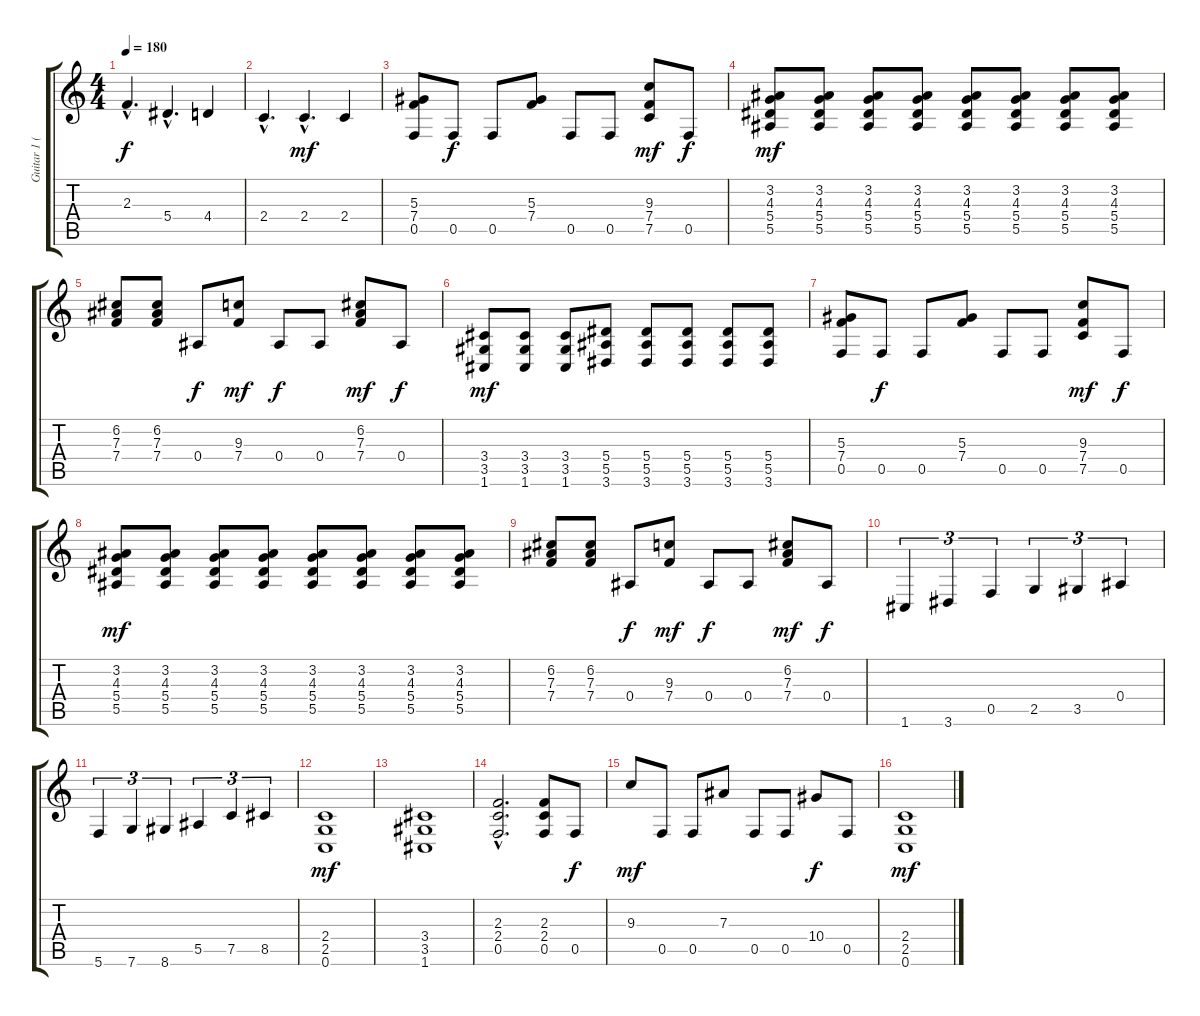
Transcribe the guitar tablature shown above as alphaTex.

\track ("Guitar 1 (Lead)" "Guitar 1 (") {instrument distortionguitar}
\staff {score tabs}
\tuning (C4 G3 Eb3 Bb2 F2 C2) {hide}
\ts (4 4)
\tempo 180
\clef g2
\ks c
2.3{hac}.4{d dy f} 5.4{hac}.4{d} 4.4.4 |
2.4{hac}.4{d} 2.4{hac}.4{d dy mf} 2.4.4 |
(5.3 7.4 0.5).8{balance 14} 0.5.8{dy f} 0.5.8 (5.3 7.4).8 0.5.8 0.5.8 (9.3 7.4 7.5).8{dy mf} 0.5.8{dy f} |
(3.2 4.3 5.4 5.5).8{dy mf} (3.2 4.3 5.4 5.5).8 (3.2 4.3 5.4 5.5).8 (3.2 4.3 5.4 5.5).8 (3.2 4.3 5.4 5.5).8 (3.2 4.3 5.4 5.5).8 (3.2 4.3 5.4 5.5).8 (3.2 4.3 5.4 5.5).8 |
(6.2 7.3 7.4).8 (6.2 7.3 7.4).8 0.4.8{dy f} (9.3 7.4).8{dy mf} 0.4.8{dy f} 0.4.8 (6.2 7.3 7.4).8{dy mf} 0.4.8{dy f} |
(3.4 3.5 1.6).8{dy mf} (3.4 3.5 1.6).8 (3.4 3.5 1.6).8 (5.4 5.5 3.6).8 (5.4 5.5 3.6).8 (5.4 5.5 3.6).8 (5.4 5.5 3.6).8 (5.4 5.5 3.6).8 |
(5.3 7.4 0.5).8 0.5.8{dy f} 0.5.8 (5.3 7.4).8 0.5.8 0.5.8 (9.3 7.4 7.5).8{dy mf} 0.5.8{dy f} |
(3.2 4.3 5.4 5.5).8{dy mf} (3.2 4.3 5.4 5.5).8 (3.2 4.3 5.4 5.5).8 (3.2 4.3 5.4 5.5).8 (3.2 4.3 5.4 5.5).8 (3.2 4.3 5.4 5.5).8 (3.2 4.3 5.4 5.5).8 (3.2 4.3 5.4 5.5).8 |
(6.2 7.3 7.4).8 (6.2 7.3 7.4).8 0.4.8{dy f} (9.3 7.4).8{dy mf} 0.4.8{dy f} 0.4.8 (6.2 7.3 7.4).8{dy mf} 0.4.8{dy f} |
1.6.4{tu (3 2)} 3.6.4{tu (3 2)} 0.5.4{tu (3 2)} 2.5.4{tu (3 2)} 3.5.4{tu (3 2)} 0.4.4{tu (3 2)} |
5.6.4{tu (3 2)} 7.6.4{tu (3 2)} 8.6.4{tu (3 2)} 5.5.4{tu (3 2)} 7.5.4{tu (3 2)} 8.5.4{tu (3 2)} |
(2.4 2.5 0.6).1{dy mf} |
(3.4 3.5 1.6).1 |
(2.3{hac} 2.4{hac} 0.5{hac}).2{d} (2.3 2.4 0.5).8 0.5.8{dy f} |
9.3.8{dy mf} 0.5.8 0.5.8 7.3.8 0.5.8 0.5.8 10.4.8{dy f} 0.5.8 |
(2.4 2.5 0.6).1{dy mf}
